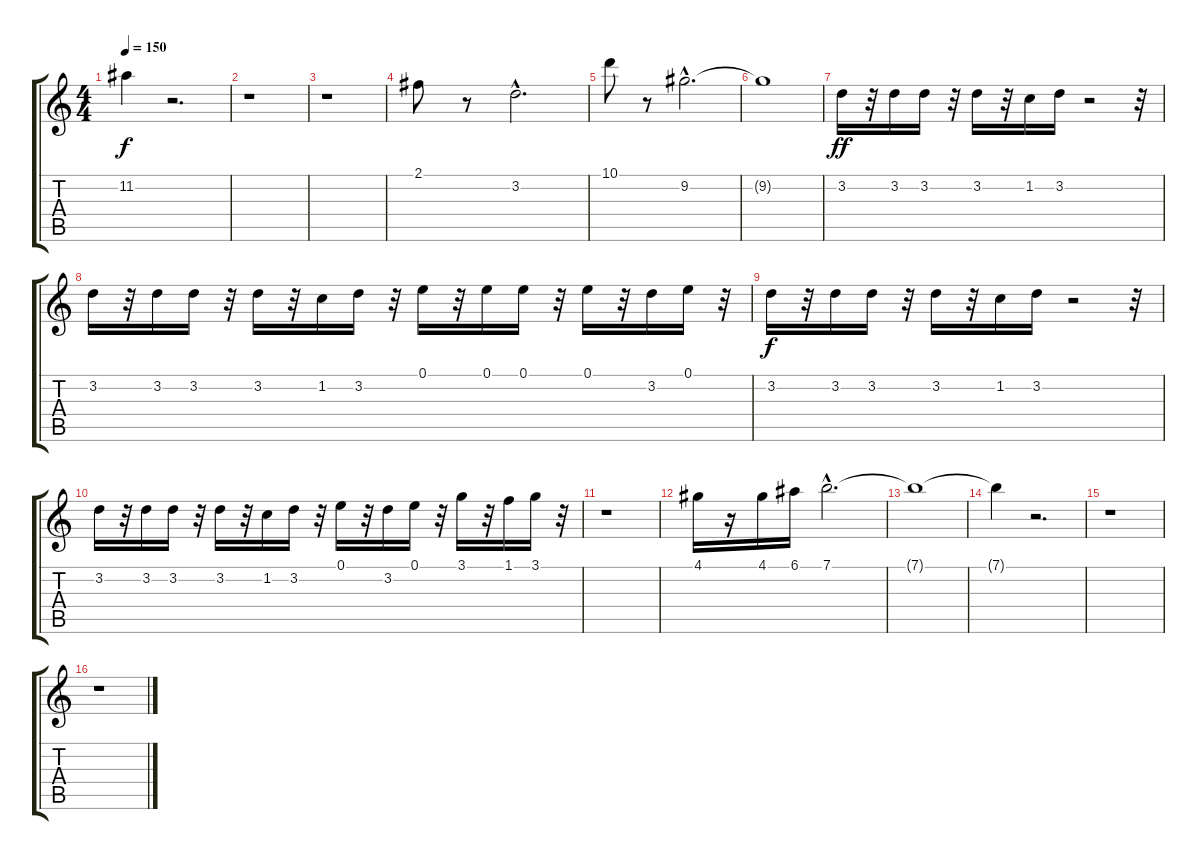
\track "" {instrument acousticguitarnylon}
\staff {score tabs}
\tuning (E4 B3 G3 D3 A2 E2) {hide}
\ts (4 4)
\tempo 150
\clef g2
\ks c
11.2{t}.4{dy f} r.2{d} |
r.1 |
r.1 |
2.1.8 r.8 3.2{hac}.2{d} |
10.1.8 r.8 9.2{hac}.2{d} |
9.2{t}.1 |
3.2.16{dy ff} r.32 3.2.16 3.2.16 r.32 3.2.16 r.32 1.2.16 3.2.16 r.2 r.32 |
3.2.16 r.32 3.2.16 3.2.16 r.32 3.2.16 r.32 1.2.16 3.2.16 r.32 0.1.16 r.32 0.1.16 0.1.16 r.32 0.1.16 r.32 3.2.16 0.1.16 r.32 |
3.2.16{dy f} r.32 3.2.16 3.2.16 r.32 3.2.16 r.32 1.2.16 3.2.16 r.2 r.32 |
3.2.16 r.32 3.2.16 3.2.16 r.32 3.2.16 r.32 1.2.16 3.2.16 r.32 0.1.16 r.32 3.2.16 0.1.16 r.32 3.1.16 r.32 1.1.16 3.1.16 r.32 |
r.1 |
4.1.16 r.16 4.1.16 6.1.16 7.1{hac}.2{d} |
7.1{t}.1 |
7.1{t}.4 r.2{d} |
r.1 |
r.1
